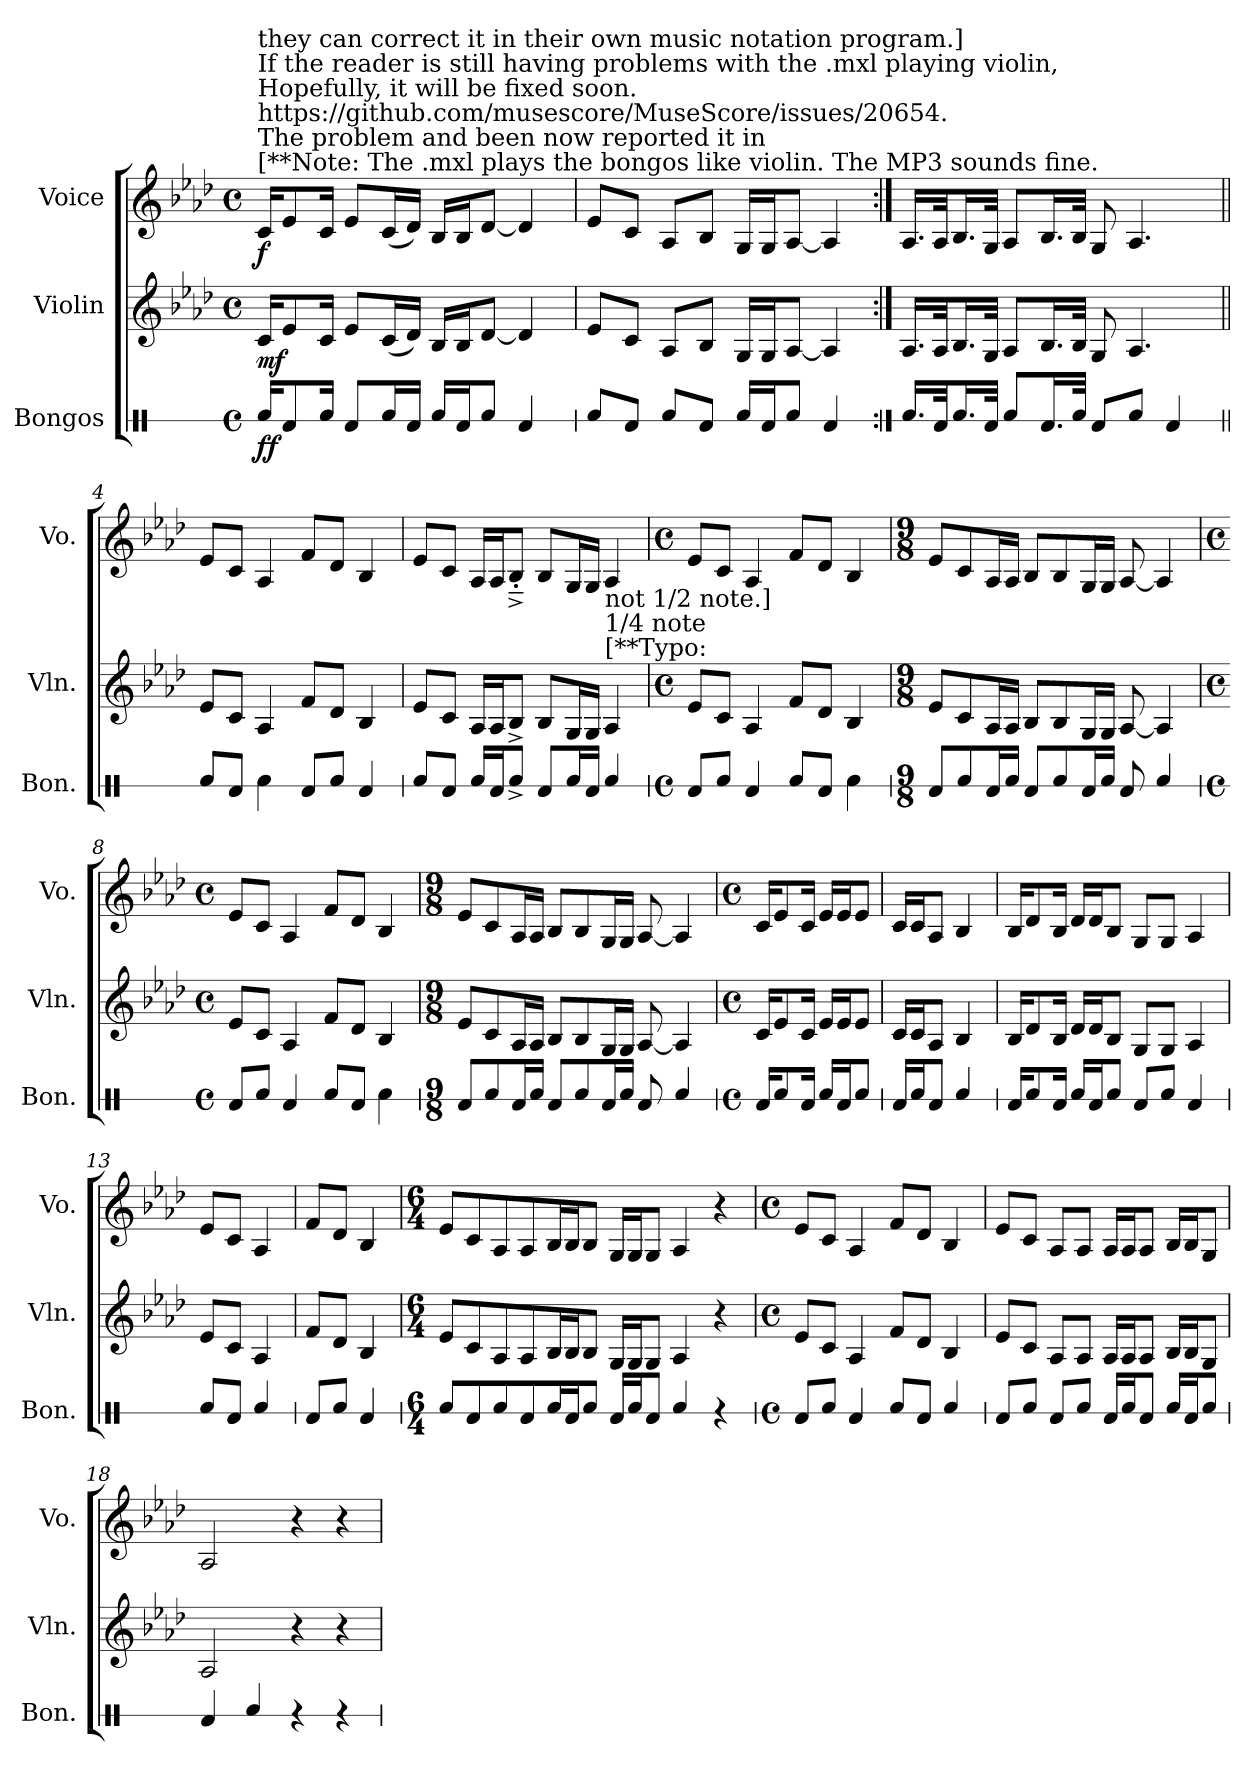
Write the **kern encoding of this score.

**kern	**dynam	**kern	**dynam	**kern	**dynam
*part3	*part3	*part2	*part2	*part1	*part1
*staff3	*staff3	*staff2	*staff2	*staff1	*staff1
*I"Bongos	*	*I"Violin	*	*I"Voice	*
*I'Bon.	*	*I'Vln.	*	*I'Vo.	*
*stria1	*	*	*	*	*
*clefX	*	*clefG2	*	*clefG2	*
*k[]	*	*k[b-e-a-d-]	*	*k[b-e-a-d-]	*
*M4/4	*	*M4/4	*	*M4/4	*
*met(c)	*	*met(c)	*	*met(c)	*
*MM72	*	*MM72	*	*MM72	*
=1	=1	=1	=1	=1	=1
!	!	!	!	!LO:TX:a:t=[**Note&colon; The .mxl plays the bongos like violin. The MP3 sounds fine.	!
!	!	!	!	!LO:TX:a:t=The problem and been now reported it in	!
!	!	!	!	!LO:TX:a:t=https&colon;//github.com/musescore/MuseScore/issues/20654.	!
!	!	!	!	!LO:TX:a:t=Hopefully, it will be fixed soon.	!
!	!	!	!	!LO:TX:a:t=If the reader is still having problems with the .mxl playing violin,	!
!	!	!	!	!LO:TX:a:t=they can correct it in their own music notation program.]	!
!	!LO:DY:b	!	!LO:DY:b	!	!LO:DY:b
16Rf/KL	ff	16c/KL	mf	16c/KL	f
8Rd/	.	8e-/	.	8e-/	.
16Rf/Jk	.	16c/Jk	.	16c/Jk	.
8Rd/L	.	8e-/L	.	8e-/L	.
16Rf/L	.	(16c/L	.	(16c/L	.
16Rd/JJ	.	16d-/JJ)	.	16d-/JJ)	.
16Rf/LL	.	16B-/LL	.	16B-/LL	.
16Rd/J	.	16B-/J	.	16B-/J	.
8Rf/J	.	[8d-/J	.	[8d-/J	.
4Rd/	.	4d-/]	.	4d-/]	.
=2	=2	=2	=2	=2	=2
8Rf/L	.	8e-/L	.	8e-/L	.
8Rd/J	.	8c/J	.	8c/J	.
8Rf/L	.	8A-/L	.	8A-/L	.
8Rd/J	.	8B-/J	.	8B-/J	.
16Rf/LL	.	16G/LL	.	16G/LL	.
16Rd/J	.	16G/J	.	16G/J	.
8Rf/J	.	[8A-/J	.	[8A-/J	.
4Rd/	.	4A-/]	.	4A-/]	.
!!LO:LB:g=z
=3:|!	=3:|!	=3:|!	=3:|!	=3:|!	=3:|!
16.Rf/LL	.	16.A-/LL	.	16.A-/LL	.
32Rd/Jk	.	32A-/Jk	.	32A-/Jk	.
16.Rf/L	.	16.B-/L	.	16.B-/L	.
32Rd/JJk	.	32G/JJk	.	32G/JJk	.
8Rf/L	.	8A-/L	.	8A-/L	.
16.Rd/L	.	16.B-/L	.	16.B-/L	.
32Rf/JJk	.	32B-/JJk	.	32B-/JJk	.
8Rd/L	.	8G/	.	8G/	.
8Rf/J	.	4.A-/	.	4.A-/	.
4Rd/	.	.	.	.	.
=4||	=4||	=4||	=4||	=4||	=4||
8Rf\L	.	8e-/L	.	8e-/L	.
8Rd/J	.	8c/J	.	8c/J	.
4Rf\	.	4A-/	.	4A-/	.
8Rd/L	.	8f/L	.	8f/L	.
8Rf\J	.	8d-/J	.	8d-/J	.
4Rd/	.	4B-/	.	4B-/	.
!!LO:LB:g=z
=5	=5	=5	=5	=5	=5
8Rf/L	.	8e-/L	.	8e-/L	.
8Rd/J	.	8c/J	.	8c/J	.
16Rf/LL	.	16A-/LL	.	16A-/LL	.
16Rd/J	.	16A-/J	.	16A-/J	.
8Rf^/J	.	8B-^/J	.	8B-'~^/J	.
8Rd/L	.	8B-/L	.	8B-/L	.
16Rf/L	.	16G/L	.	16G/L	.
16Rd/JJ	.	16G/JJ	.	16G/JJ	.
!	!	!LO:TX:a:t=[**Typo&colon;	!	!	!
!	!	!LO:TX:a:t=1/4 note	!	!	!
!	!	!LO:TX:a:t=not 1/2 note.]	!	!	!
4Rf/	.	4A-/	.	4A-/	.
=6	=6	=6	=6	=6	=6
*M4/4	*	*M4/4	*	*M4/4	*
*met(c)	*	*met(c)	*	*met(c)	*
8Rd/L	.	8e-/L	.	8e-/L	.
8Rf\J	.	8c/J	.	8c/J	.
4Rd/	.	4A-/	.	4A-/	.
8Rf\L	.	8f/L	.	8f/L	.
8Rd/J	.	8d-/J	.	8d-/J	.
4Rf\	.	4B-/	.	4B-/	.
!!LO:PB:g=z
=7	=7	=7	=7	=7	=7
*M9/8	*	*M9/8	*	*M9/8	*
8Rd/L	.	8e-/L	.	8e-/L	.
8Rf/	.	8c/	.	8c/	.
16Rd/L	.	16A-/L	.	16A-/L	.
16Rf/JJ	.	16A-/JJ	.	16A-/JJ	.
8Rd/L	.	8B-/L	.	8B-/L	.
8Rf/	.	8B-/	.	8B-/	.
16Rd/L	.	16G/L	.	16G/L	.
16Rf/JJ	.	16G/JJ	.	16G/JJ	.
8Rd/	.	[8A-/	.	[8A-/	.
4Rf/	.	4A-/]	.	4A-/]	.
=8	=8	=8	=8	=8	=8
*M4/4	*	*M4/4	*	*M4/4	*
*met(c)	*	*met(c)	*	*met(c)	*
8Rd/L	.	8e-/L	.	8e-/L	.
8Rf\J	.	8c/J	.	8c/J	.
4Rd/	.	4A-/	.	4A-/	.
8Rf\L	.	8f/L	.	8f/L	.
8Rd/J	.	8d-/J	.	8d-/J	.
4Rf\	.	4B-/	.	4B-/	.
!!LO:LB:g=z
=9	=9	=9	=9	=9	=9
*M9/8	*	*M9/8	*	*M9/8	*
8Rd/L	.	8e-/L	.	8e-/L	.
8Rf/	.	8c/	.	8c/	.
16Rd/L	.	16A-/L	.	16A-/L	.
16Rf/JJ	.	16A-/JJ	.	16A-/JJ	.
8Rd/L	.	8B-/L	.	8B-/L	.
8Rf/	.	8B-/	.	8B-/	.
16Rd/L	.	16G/L	.	16G/L	.
16Rf/JJ	.	16G/JJ	.	16G/JJ	.
8Rd/	.	[8A-/	.	[8A-/	.
4Rf/	.	4A-/]	.	4A-/]	.
=10	=10	=10	=10	=10	=10
*M4/4	*	*M4/4	*	*M4/4	*
*met(c)	*	*met(c)	*	*met(c)	*
16Rd/KL	.	16c/KL	.	16c/KL	.
8Rf/	.	8e-/	.	8e-/	.
16Rd/Jk	.	16c/Jk	.	16c/Jk	.
16Rf/LL	.	16e-/LL	.	16e-/LL	.
16Rd/J	.	16e-/J	.	16e-/J	.
8Rf/J	.	8e-/J	.	8e-/J	.
!!LO:LB:g=z
=11	=11	=11	=11	=11	=11
16Rd/LL	.	16c/LL	.	16c/LL	.
16Rf/J	.	16c/J	.	16c/J	.
8Rd/J	.	8A-/J	.	8A-/J	.
4Rf/	.	4B-/	.	4B-/	.
=12	=12	=12	=12	=12	=12
16Rd/KL	.	16B-/KL	.	16B-/KL	.
8Rf/	.	8d-/	.	8d-/	.
16Rd/Jk	.	16B-/Jk	.	16B-/Jk	.
16Rf/LL	.	16d-/LL	.	16d-/LL	.
16Rd/J	.	16d-/J	.	16d-/J	.
8Rf/J	.	8B-/J	.	8B-/J	.
8Rd/L	.	8G/L	.	8G/L	.
8Rf/J	.	8G/J	.	8G/J	.
4Rd/	.	4A-/	.	4A-/	.
=13	=13	=13	=13	=13	=13
8Rf/L	.	8e-/L	.	8e-/L	.
8Rd/J	.	8c/J	.	8c/J	.
4Rf/	.	4A-/	.	4A-/	.
!!LO:LB:g=z
=14	=14	=14	=14	=14	=14
8Rd/L	.	8f/L	.	8f/L	.
8Rf/J	.	8d-/J	.	8d-/J	.
4Rd/	.	4B-/	.	4B-/	.
=15	=15	=15	=15	=15	=15
*M6/4	*	*M6/4	*	*M6/4	*
8Rf/L	.	8e-/L	.	8e-/L	.
8Rd/	.	8c/	.	8c/	.
8Rf/	.	8A-/	.	8A-/	.
8Rd/	.	8A-/	.	8A-/	.
16Rf/L	.	16B-/L	.	16B-/L	.
16Rd/J	.	16B-/J	.	16B-/J	.
8Rf/J	.	8B-/J	.	8B-/J	.
16Rd/LL	.	16G/LL	.	16G/LL	.
16Rf/J	.	16G/J	.	16G/J	.
8Rd/J	.	8G/J	.	8G/J	.
4Rf/	.	4A-/	.	4A-/	.
4r	.	4r	.	4r	.
!!LO:PB:g=z
=16	=16	=16	=16	=16	=16
*M4/4	*	*M4/4	*	*M4/4	*
*met(c)	*	*met(c)	*	*met(c)	*
8Rd/L	.	8e-/L	.	8e-/L	.
8Rf/J	.	8c/J	.	8c/J	.
4Rd/	.	4A-/	.	4A-/	.
8Rf/L	.	8f/L	.	8f/L	.
8Rd/J	.	8d-/J	.	8d-/J	.
4Rf/	.	4B-/	.	4B-/	.
=17	=17	=17	=17	=17	=17
8Rd/L	.	8e-/L	.	8e-/L	.
8Rf/J	.	8c/J	.	8c/J	.
8Rd/L	.	8A-/L	.	8A-/L	.
8Rf/J	.	8A-/J	.	8A-/J	.
16Rd/LL	.	16A-/LL	.	16A-/LL	.
16Rf/J	.	16A-/J	.	16A-/J	.
8Rd/J	.	8A-/J	.	8A-/J	.
16Rf/LL	.	16B-/LL	.	16B-/LL	.
16Rd/J	.	16B-/J	.	16B-/J	.
8Rf/J	.	8G/J	.	8G/J	.
=18	=18	=18	=18	=18	=18
4Rd/	.	2A-/	.	2A-/	.
4Rf/	.	.	.	.	.
4r	.	4r	.	4r	.
4r	.	4r	.	4r	.
=	=	=	=	=	=
*-	*-	*-	*-	*-	*-
